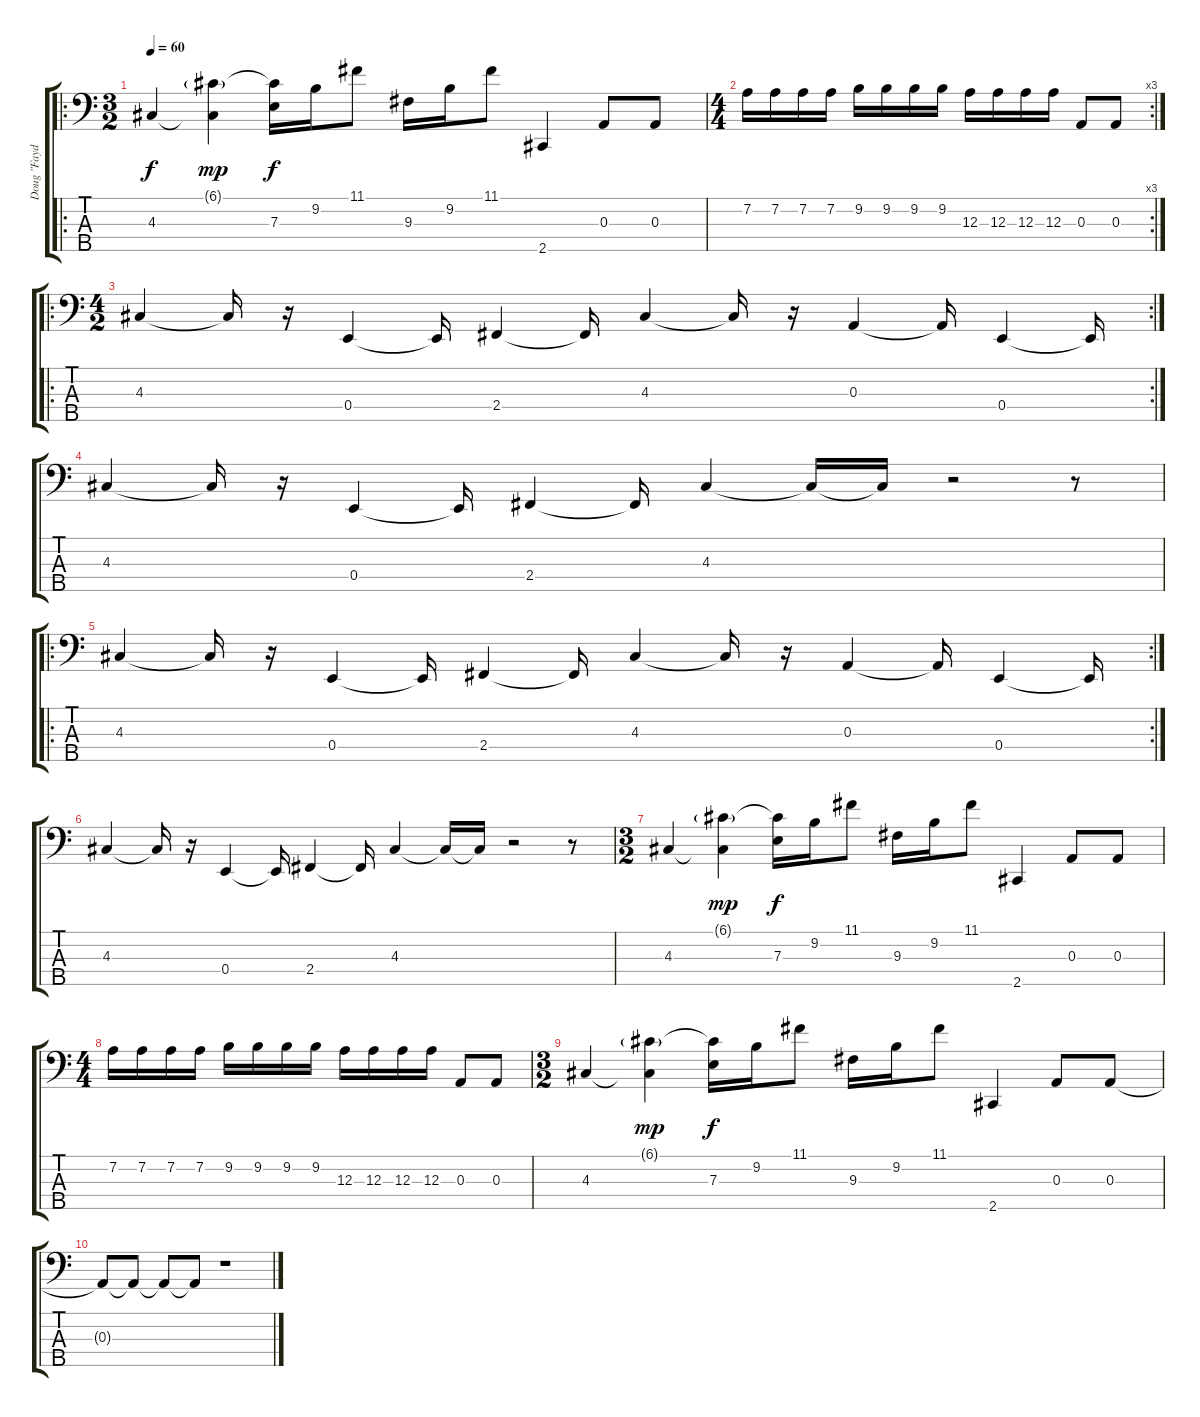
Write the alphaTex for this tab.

\track ("Doug \"Faydoe\" Miller " "Doug \"Fayd") {instrument electricbassfinger}
\staff {score tabs}
\tuning (G2 D2 A1 E1 B0) {hide}
\ro
\ts (3 2)
\tempo 60
\clef f4
\ks c
4.3.4{dy f} (6.1{g} 4.3{t}).4{dy mp} (6.1{t} 7.3).16{dy f} 9.2.16 11.1.8 9.3.16 9.2.16 11.1.8 2.5.4 0.3.8 0.3.8 |
\rc 3
\ts (4 4)
7.2.16 7.2.16 7.2.16 7.2.16 9.2.16 9.2.16 9.2.16 9.2.16 12.3.16 12.3.16 12.3.16 12.3.16 0.3.8 0.3.8 |
\ro
\rc 2
\ts (4 2)
4.3.4 4.3{t}.16 r.16 0.4.4 0.4{t}.16 2.4.4 2.4{t}.16 4.3.4 4.3{t}.16 r.16 0.3.4 0.3{t}.16 0.4.4 0.4{t}.16 |
4.3.4 4.3{t}.16 r.16 0.4.4 0.4{t}.16 2.4.4 2.4{t}.16 4.3.4 4.3{t}.16 4.3{t}.16 r.2 r.8 |
\ro
\rc 2
4.3.4 4.3{t}.16 r.16 0.4.4 0.4{t}.16 2.4.4 2.4{t}.16 4.3.4 4.3{t}.16 r.16 0.3.4 0.3{t}.16 0.4.4 0.4{t}.16 |
4.3.4 4.3{t}.16 r.16 0.4.4 0.4{t}.16 2.4.4 2.4{t}.16 4.3.4 4.3{t}.16 4.3{t}.16 r.2 r.8 |
\ts (3 2)
4.3.4 (6.1{g} 4.3{t}).4{dy mp} (6.1{t} 7.3).16{dy f} 9.2.16 11.1.8 9.3.16 9.2.16 11.1.8 2.5.4 0.3.8 0.3.8 |
\ts (4 4)
7.2.16 7.2.16 7.2.16 7.2.16 9.2.16 9.2.16 9.2.16 9.2.16 12.3.16 12.3.16 12.3.16 12.3.16 0.3.8 0.3.8 |
\ts (3 2)
4.3.4 (6.1{g} 4.3{t}).4{dy mp} (6.1{t} 7.3).16{dy f} 9.2.16 11.1.8 9.3.16 9.2.16 11.1.8 2.5.4 0.3.8 0.3.8 |
0.3{t}.8 0.3{t}.8 0.3{t}.8 0.3{t}.8 r.1
